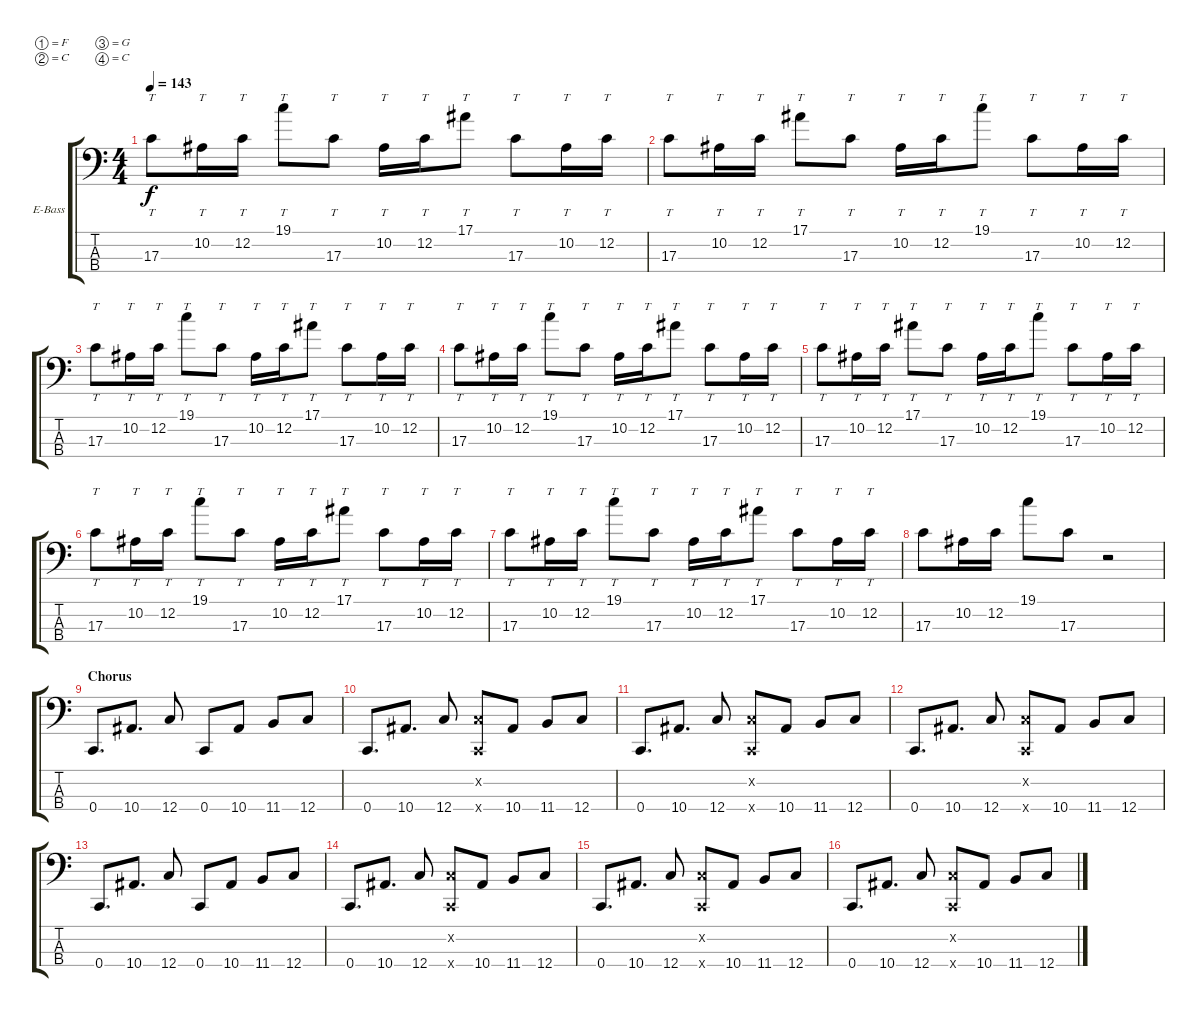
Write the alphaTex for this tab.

\defaultSystemsLayout 4
\bracketExtendMode groupsimilarinstruments
\firstSystemTrackNameOrientation horizontal
\otherSystemsTrackNameOrientation horizontal
\track ("Ue-Chan - Bass" "E-Bass") {instrument electricbassfinger}
\staff {score tabs}
\tuning (F2 C2 G1 C1)
\ts (4 4)
\tempo 143
\clef f4
\ks c
17.3.8{tt dy f} 10.2.16{tt} 12.2.16{tt} 19.1.8{tt} 17.3.8{tt} 10.2.16{tt} 12.2.16{tt} 17.1.8{tt} 17.3.8{tt} 10.2.16{tt} 12.2.16{tt} |
17.3.8{tt} 10.2.16{tt} 12.2.16{tt} 17.1.8{tt} 17.3.8{tt} 10.2.16{tt} 12.2.16{tt} 19.1.8{tt} 17.3.8{tt} 10.2.16{tt} 12.2.16{tt} |
17.3.8{tt} 10.2.16{tt} 12.2.16{tt} 19.1.8{tt} 17.3.8{tt} 10.2.16{tt} 12.2.16{tt} 17.1.8{tt} 17.3.8{tt} 10.2.16{tt} 12.2.16{tt} |
17.3.8{tt} 10.2.16{tt} 12.2.16{tt} 19.1.8{tt} 17.3.8{tt} 10.2.16{tt} 12.2.16{tt} 17.1.8{tt} 17.3.8{tt} 10.2.16{tt} 12.2.16{tt} |
17.3.8{tt} 10.2.16{tt} 12.2.16{tt} 17.1.8{tt} 17.3.8{tt} 10.2.16{tt} 12.2.16{tt} 19.1.8{tt} 17.3.8{tt} 10.2.16{tt} 12.2.16{tt} |
17.3.8{tt} 10.2.16{tt} 12.2.16{tt} 19.1.8{tt} 17.3.8{tt} 10.2.16{tt} 12.2.16{tt} 17.1.8{tt} 17.3.8{tt} 10.2.16{tt} 12.2.16{tt} |
17.3.8{tt} 10.2.16{tt} 12.2.16{tt} 19.1.8{tt} 17.3.8{tt} 10.2.16{tt} 12.2.16{tt} 17.1.8{tt} 17.3.8{tt} 10.2.16{tt} 12.2.16{tt} |
17.3.8 10.2.16 12.2.16 19.1.8 17.3.8 r.2 |
\section ("" "Chorus")
0.4.8{d} 10.4.8{d} 12.4.8 0.4.8 10.4.8 11.4.8 12.4.8 |
0.4.8{d} 10.4.8{d} 12.4.8 (0.4{x} 0.2{x}).8 10.4.8 11.4.8 12.4.8 |
0.4.8{d} 10.4.8{d} 12.4.8 (0.4{x} 0.2{x}).8 10.4.8 11.4.8 12.4.8 |
0.4.8{d} 10.4.8{d} 12.4.8 (0.4{x} 0.2{x}).8 10.4.8 11.4.8 12.4.8 |
0.4.8{d} 10.4.8{d} 12.4.8 0.4.8 10.4.8 11.4.8 12.4.8 |
0.4.8{d} 10.4.8{d} 12.4.8 (0.4{x} 0.2{x}).8 10.4.8 11.4.8 12.4.8 |
0.4.8{d} 10.4.8{d} 12.4.8 (0.4{x} 0.2{x}).8 10.4.8 11.4.8 12.4.8 |
0.4.8{d} 10.4.8{d} 12.4.8 (0.4{x} 0.2{x}).8 10.4.8 11.4.8 12.4.8
